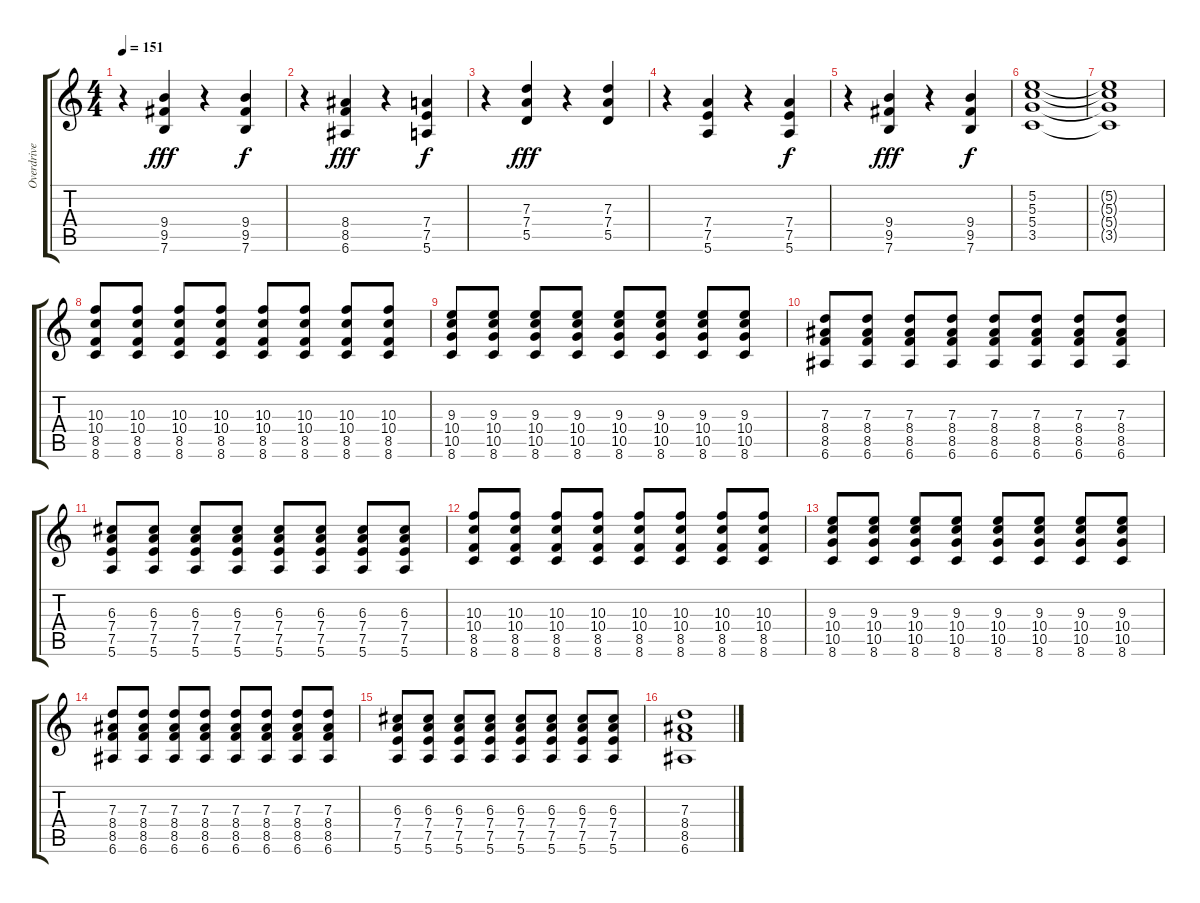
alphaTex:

\track ("Overdrive Guitar" "Overdrive ") {instrument overdrivenguitar}
\staff {score tabs}
\tuning (E4 B3 G3 D3 A2 E2) {hide}
\ts (4 4)
\tempo 151
\clef g2
\ks c
r.4{dy f} (9.4 9.5 7.6).4{dy fff} r.4 (9.4 9.5 7.6).4{dy f} |
r.4 (8.4 8.5 6.6).4{dy fff} r.4 (7.4 7.5 5.6).4{dy f} |
r.4 (7.3 7.4 5.5).4{dy fff} r.4 (7.3 7.4 5.5).4 |
r.4 (7.4 7.5 5.6).4 r.4 (7.4 7.5 5.6).4{dy f} |
r.4 (9.4 9.5 7.6).4{dy fff} r.4 (9.4 9.5 7.6).4{dy f} |
(5.2 5.3 5.4 3.5).1 |
(5.2{t} 5.3{t} 5.4{t} 3.5{t}).1 |
(10.3 10.4 8.5 8.6).8 (10.3 10.4 8.5 8.6).8 (10.3 10.4 8.5 8.6).8 (10.3 10.4 8.5 8.6).8 (10.3 10.4 8.5 8.6).8 (10.3 10.4 8.5 8.6).8 (10.3 10.4 8.5 8.6).8 (10.3 10.4 8.5 8.6).8 |
(9.3 10.4 10.5 8.6).8 (9.3 10.4 10.5 8.6).8 (9.3 10.4 10.5 8.6).8 (9.3 10.4 10.5 8.6).8 (9.3 10.4 10.5 8.6).8 (9.3 10.4 10.5 8.6).8 (9.3 10.4 10.5 8.6).8 (9.3 10.4 10.5 8.6).8 |
(7.3 8.4 8.5 6.6).8 (7.3 8.4 8.5 6.6).8 (7.3 8.4 8.5 6.6).8 (7.3 8.4 8.5 6.6).8 (7.3 8.4 8.5 6.6).8 (7.3 8.4 8.5 6.6).8 (7.3 8.4 8.5 6.6).8 (7.3 8.4 8.5 6.6).8 |
(6.3 7.4 7.5 5.6).8 (6.3 7.4 7.5 5.6).8 (6.3 7.4 7.5 5.6).8 (6.3 7.4 7.5 5.6).8 (6.3 7.4 7.5 5.6).8 (6.3 7.4 7.5 5.6).8 (6.3 7.4 7.5 5.6).8 (6.3 7.4 7.5 5.6).8 |
(10.3 10.4 8.5 8.6).8 (10.3 10.4 8.5 8.6).8 (10.3 10.4 8.5 8.6).8 (10.3 10.4 8.5 8.6).8 (10.3 10.4 8.5 8.6).8 (10.3 10.4 8.5 8.6).8 (10.3 10.4 8.5 8.6).8 (10.3 10.4 8.5 8.6).8 |
(9.3 10.4 10.5 8.6).8 (9.3 10.4 10.5 8.6).8 (9.3 10.4 10.5 8.6).8 (9.3 10.4 10.5 8.6).8 (9.3 10.4 10.5 8.6).8 (9.3 10.4 10.5 8.6).8 (9.3 10.4 10.5 8.6).8 (9.3 10.4 10.5 8.6).8 |
(7.3 8.4 8.5 6.6).8 (7.3 8.4 8.5 6.6).8 (7.3 8.4 8.5 6.6).8 (7.3 8.4 8.5 6.6).8 (7.3 8.4 8.5 6.6).8 (7.3 8.4 8.5 6.6).8 (7.3 8.4 8.5 6.6).8 (7.3 8.4 8.5 6.6).8 |
(6.3 7.4 7.5 5.6).8 (6.3 7.4 7.5 5.6).8 (6.3 7.4 7.5 5.6).8 (6.3 7.4 7.5 5.6).8 (6.3 7.4 7.5 5.6).8 (6.3 7.4 7.5 5.6).8 (6.3 7.4 7.5 5.6).8 (6.3 7.4 7.5 5.6).8 |
(7.3 8.4 8.5 6.6).1
